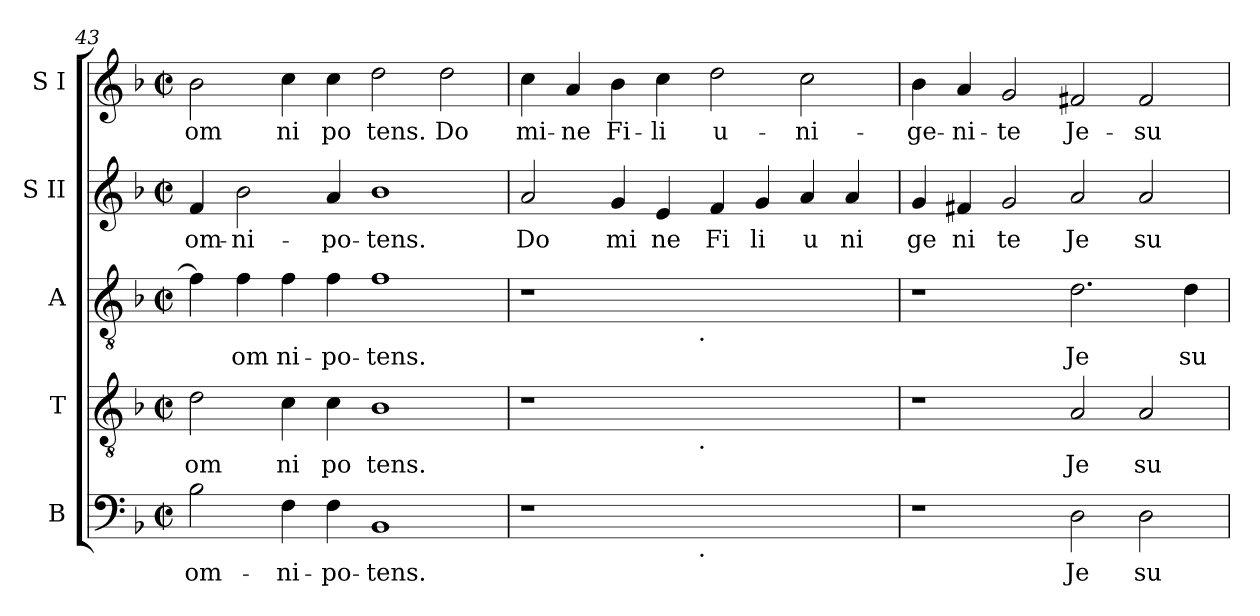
**kern	**text	**kern	**text	**kern	**text	**kern	**text	**kern	**text
*part5	*part5	*part4	*part4	*part3	*part3	*part2	*part2	*part1	*part1
*staff5	*staff5	*staff4	*staff4	*staff3	*staff3	*staff2	*staff2	*staff1	*staff1
*I"B	*	*I"T	*	*I"A	*	*I"S II	*	*I"S I	*
*I'B	*	*I'T	*	*I'A	*	*I'S II	*	*I'S I	*
*clefF4	*	*clefGv2	*	*clefGv2	*	*clefG2	*	*clefG2	*
*k[b-]	*	*k[b-]	*	*k[b-]	*	*k[b-]	*	*k[b-]	*
*F:	*	*F:	*	*F:	*	*F:	*	*F:	*
*M2/2	*	*M2/2	*	*M2/2	*	*M2/2	*	*M2/2	*
*met(c|)	*	*met(c|)	*	*met(c|)	*	*met(c|)	*	*met(c|)	*
=43	=43	=43	=43	=43	=43	=43	=43	=43	=43
!	!LO:LY:b:cj	!	!LO:LY:b:cj	!	!LO:LY:b:cj	!	!LO:LY:b:cj	!	!LO:LY:b:cj
2B-\	om-	2d\	om	4f\]	.	4f/	om-	2b-\	om
!	!	!	!	!	!LO:LY:b:cj	!	!LO:LY:b:cj	!	!
.	.	.	.	4f\	om	2b-\	-ni-	.	.
!	!LO:LY:b:cj	!	!LO:LY:b:cj	!	!LO:LY:b:cj	!	!	!	!LO:LY:b:cj
4F\	-ni-	4c\	ni	4f\	ni-	.	.	4cc\	ni
!	!LO:LY:b:cj	!	!LO:LY:b:cj	!	!LO:LY:b:cj	!	!LO:LY:b:cj	!	!LO:LY:b:cj
4F\	-po-	4c\	po	4f\	-po-	4a/	-po-	4cc\	po
!	!LO:LY:b:cj	!	!LO:LY:b:cj	!	!LO:LY:b:cj	!	!LO:LY:b:cj	!	!LO:LY:b:cj
1BB-	-tens.	1B-	tens.	1f	-tens.	1b-	-tens.	2dd\	tens.
!	!	!	!	!	!	!	!	!	!LO:LY:b:cj
.	.	.	.	.	.	.	.	2dd\	Do
!!LO:LB:g=z
=44	=44	=44	=44	=44	=44	=44	=44	=44	=44
!	!	!	!	!	!	!	!LO:LY:b:cj	!	!LO:LY:b:cj
*^	*	*^	*	*^	*	*	*	*	*
1r	2ryy	.	1r	2ryy	.	1r	2ryy	.	2a/	Do	4cc\	mi-
!	!	!	!	!	!	!	!	!	!	!	!	!LO:LY:b:cj
.	.	.	.	.	.	.	.	.	.	.	4a/	-ne
!	!	!	!	!	!	!	!	!	!	!LO:LY:b:cj	!	!LO:LY:b:cj
.	4...ryy	.	.	4...ryy	.	.	4...ryy	.	4g/	mi	4b-\	Fi-
!	!	!	!	!	!	!	!	!	!	!LO:LY:b:cj	!	!LO:LY:b:cj
.	.	.	.	.	.	.	.	.	4e/	ne	4cc\	-li
!	!	!	!	!	!	!	!LO:TX:b:t=.	!	!	!	!	!
!	!	!	!	!LO:TX:b:t=.	!	!	!	!	!	!	!	!
!	!LO:TX:b:t=.	!	!	!	!	!	!	!	!	!	!	!
.	1ryy	.	.	1ryy	.	.	1ryy	.	.	.	.	.
!	!	!	!	!	!	!	!	!	!	!LO:LY:b:cj	!	!LO:LY:b:cj
1ryy	.	.	1ryy	.	.	1ryy	.	.	4f/	Fi	2dd\	u-
!	!	!	!	!	!	!	!	!	!	!LO:LY:b:cj	!	!
.	.	.	.	.	.	.	.	.	4g/	li	.	.
!	!	!	!	!	!	!	!	!	!	!LO:LY:b:cj	!	!LO:LY:b:cj
.	.	.	.	.	.	.	.	.	4a/	u	2cc\	-ni-
!	!	!	!	!	!	!	!	!	!	!LO:LY:b:cj	!	!
.	.	.	.	.	.	.	.	.	4a/	ni	.	.
.	32ryy	.	.	32ryy	.	.	32ryy	.	.	.	.	.
=45	=45	=45	=45	=45	=45	=45	=45	=45	=45	=45	=45	=45
!	!	!	!	!	!	!	!	!	!	!LO:LY:b:cj	!	!LO:LY:b:cj
*v	*v	*	*	*	*	*v	*v	*	*	*	*	*
*	*	*v	*v	*	*	*	*	*	*	*
1r	.	1r	.	1r	.	4g/	ge	4b-\	-ge-
!	!	!	!	!	!	!	!LO:LY:b:cj	!	!LO:LY:b:cj
.	.	.	.	.	.	4f#X/	ni	4a/	-ni-
!	!	!	!	!	!	!	!LO:LY:b:cj	!	!LO:LY:b:cj
.	.	.	.	.	.	2g/	te	2g/	-te
!	!LO:LY:b:cj	!	!LO:LY:b:cj	!	!LO:LY:b:cj	!	!LO:LY:b:cj	!	!LO:LY:b:cj
2D\	Je	2A/	Je	2.d\	Je	2a/	Je	2f#X/	Je-
!	!LO:LY:b:cj	!	!LO:LY:b:cj	!	!	!	!LO:LY:b:cj	!	!LO:LY:b:cj
2D\	su	2A/	su	.	.	2a/	su	2f#/	-su
!	!	!	!	!	!LO:LY:b:cj	!	!	!	!
.	.	.	.	4d\	su	.	.	.	.
=	=	=	=	=	=	=	=	=	=
*-	*-	*-	*-	*-	*-	*-	*-	*-	*-
